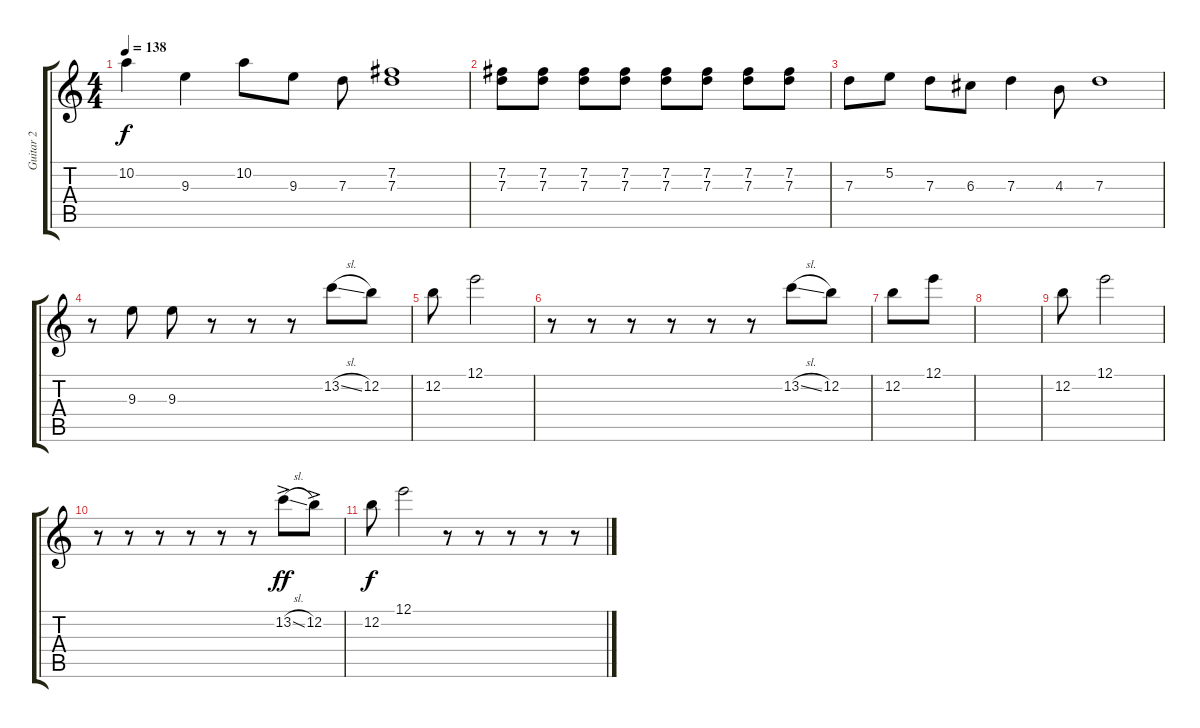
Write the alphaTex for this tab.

\track ("Guitar 2" "Guitar 2") {instrument overdrivenguitar}
\staff {score tabs}
\tuning (E4 B3 G3 D3 A2 E2) {hide}
\ts (4 4)
\tempo 138
\clef g2
\ks c
10.2.4{dy f} 9.3.4 10.2.8 9.3.8 7.3.8 (7.2 7.3).1 |
(7.2 7.3).8 (7.2 7.3).8 (7.2 7.3).8 (7.2 7.3).8 (7.2 7.3).8 (7.2 7.3).8 (7.2 7.3).8 (7.2 7.3).8 |
7.3.8 5.2.8 7.3.8 6.3.8 7.3.4 4.3.8 7.3.1 |
r.8 9.3.8 9.3.8 r.8 r.8 r.8 13.2{sl}.8 12.2.8 |
12.2.8 12.1.2 |
r.8 r.8 r.8 r.8 r.8 r.8 13.2{sl}.8 12.2.8 |
12.2.8 12.1.8 |
|
12.2.8 12.1.2 |
r.8 r.8 r.8 r.8 r.8 r.8 13.2{sl ac}.8{dy ff} 12.2{ac}.8 |
12.2.8{dy f} 12.1.2 r.8 r.8 r.8 r.8 r.8
